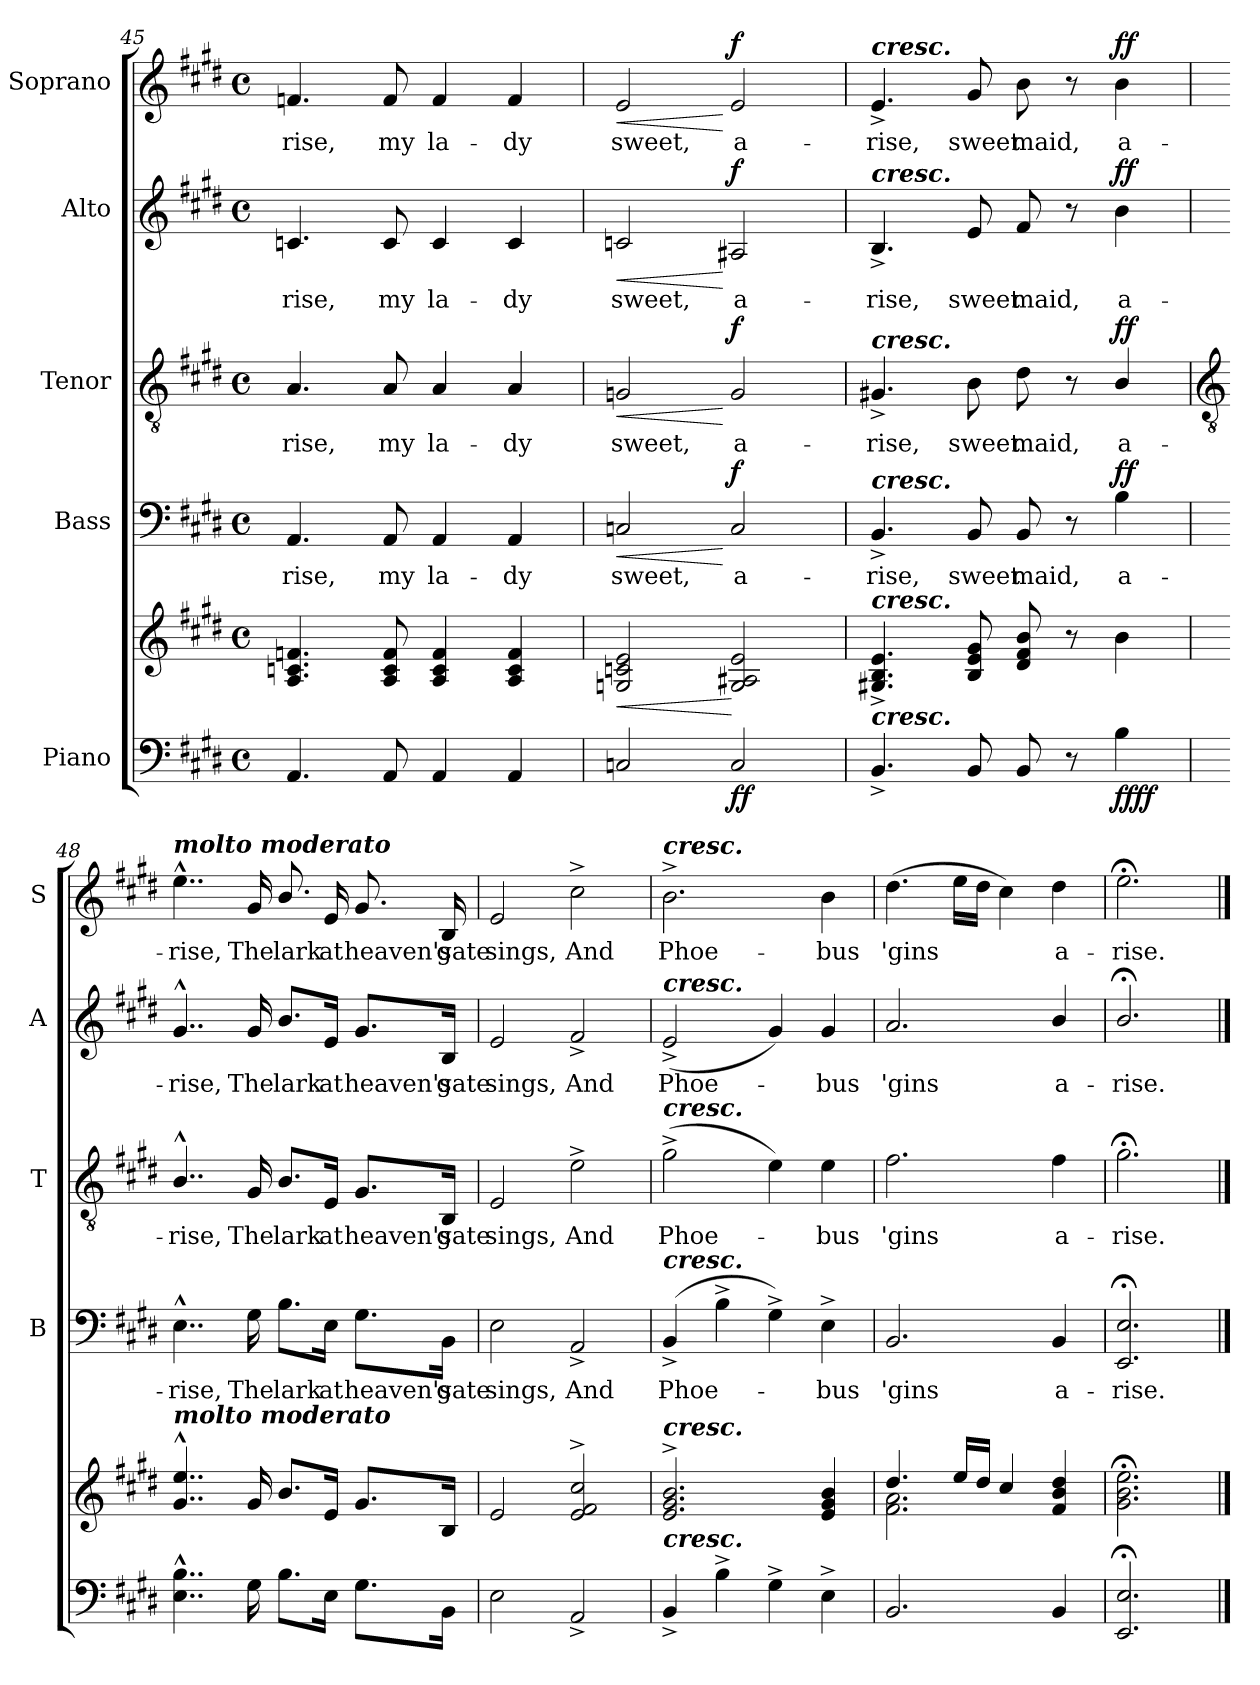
**kern	**kern	**dynam	**kern	**text	**dynam	**kern	**text	**dynam	**kern	**text	**dynam	**kern	**text	**dynam
*part5	*part5	*part5	*part4	*part4	*part4	*part3	*part3	*part3	*part2	*part2	*part2	*part1	*part1	*part1
*staff6	*staff5	*staff5/6	*staff4	*staff4	*staff4	*staff3	*staff3	*staff3	*staff2	*staff2	*staff2	*staff1	*staff1	*staff1
*I"Piano	*	*	*I"Bass	*	*	*I"Tenor	*	*	*I"Alto	*	*	*I"Soprano	*	*
*	*	*	*I'B	*	*	*I'T	*	*	*I'A	*	*	*I'S	*	*
*clefF4	*clefG2	*	*clefF4	*	*	*clefGv2	*	*	*clefG2	*	*	*clefG2	*	*
*k[f#c#g#d#]	*k[f#c#g#d#]	*	*k[f#c#g#d#]	*	*	*k[f#c#g#d#]	*	*	*k[f#c#g#d#]	*	*	*k[f#c#g#d#]	*	*
*E:	*E:	*	*E:	*	*	*E:	*	*	*E:	*	*	*E:	*	*
*M4/4	*M4/4	*	*M4/4	*	*	*M4/4	*	*	*M4/4	*	*	*M4/4	*	*
*met(c)	*met(c)	*	*met(c)	*	*	*met(c)	*	*	*met(c)	*	*	*met(c)	*	*
=45	=45	=45	=45	=45	=45	=45	=45	=45	=45	=45	=45	=45	=45	=45
!	!	!	!	!LO:LY:b	!	!	!LO:LY:b	!	!	!LO:LY:b	!	!	!LO:LY:b	!
4.AA	4.A 4.cn 4.fn	.	4.AA	-rise,	.	4.A	-rise,	.	4.cn	-rise,	.	4.fn	-rise,	.
!	!	!	!	!LO:LY:b	!	!	!LO:LY:b	!	!	!LO:LY:b	!	!	!LO:LY:b	!
8AA	8A 8c 8f	.	8AA	my	.	8A	my	.	8c	my	.	8f	my	.
!	!	!	!	!LO:LY:b	!	!	!LO:LY:b	!	!	!LO:LY:b	!	!	!LO:LY:b	!
4AA	4A 4c 4f	.	4AA	la-	.	4A	la-	.	4c	la-	.	4f	la-	.
!	!	!	!	!LO:LY:b	!	!	!LO:LY:b	!	!	!LO:LY:b	!	!	!LO:LY:b	!
4AA	4A 4c 4f	.	4AA	-dy	.	4A	-dy	.	4c	-dy	.	4f	-dy	.
=46	=46	=46	=46	=46	=46	=46	=46	=46	=46	=46	=46	=46	=46	=46
!	!	!LO:HP:b	!	!LO:LY:b	!LO:HP:b	!	!LO:LY:b	!LO:HP:b	!	!LO:LY:b	!LO:HP:b	!	!LO:LY:b	!LO:HP:b
2Cn	2Gn 2cn 2e	<	2Cn	sweet,	<	2Gn	sweet,	<	2cn	sweet,	<	2e	sweet,	<
!	!	!LO:DY:n=1:b=2	!	!LO:LY:b	!	!	!LO:LY:b	!	!	!LO:LY:b	!	!	!LO:LY:b	!
!	!	!LO:DY:n=2:b	!	!	!LO:DY:n=1:b	!	!	!LO:DY:n=1:b	!	!	!LO:DY:n=1:b	!	!	!LO:DY:n=1:b
2C	2G 2A#X 2e	[ f f	2C	a-	[ f	2G	a-	[ f	2A#X	a-	[ f	2e	a-	[ f
=47	=47	=47	=47	=47	=47	=47	=47	=47	=47	=47	=47	=47	=47	=47
!	!	!	!	!	!	!	!	!	!	!	!	!LO:TX:a:Bi:t=cresc.	!	!
!	!	!	!	!	!	!	!	!	!LO:TX:a:Bi:t=cresc.	!	!	!	!	!
!	!	!	!	!	!	!LO:TX:a:Bi:t=cresc.	!	!	!	!	!	!	!	!
!	!	!	!LO:TX:a:Bi:t=cresc.	!	!	!	!	!	!	!	!	!	!	!
!	!LO:TX:a:Bi:t=cresc.	!	!	!	!	!	!	!	!	!	!	!	!	!
!LO:TX:a:Bi:t=cresc.	!	!	!	!	!	!	!	!	!	!	!	!	!	!
!	!	!	!	!LO:LY:b	!	!	!LO:LY:b	!	!	!LO:LY:b	!	!	!LO:LY:b	!
4.BB^	4.G#X^ 4.B^ 4.e^	.	4.BB^	-rise,	.	4.G#X^	-rise,	.	4.B^	-rise,	.	4.e^	-rise,	.
!	!	!	!	!LO:LY:b	!	!	!LO:LY:b	!	!	!LO:LY:b	!	!	!LO:LY:b	!
8BB	8B 8e 8g#	.	8BB	sweet	.	8B	sweet	.	8e	sweet	.	8g#	sweet	.
!	!	!	!	!LO:LY:b	!	!	!LO:LY:b	!	!	!LO:LY:b	!	!	!LO:LY:b	!
8BB	8d# 8f# 8b	.	8BB	maid,	.	8d#	maid,	.	8f#	maid,	.	8b	maid,	.
8r	8r	.	8r	.	.	8r	.	.	8r	.	.	8r	.	.
!	!	!LO:DY:b=2	!	!LO:LY:b	!	!	!LO:LY:b	!	!	!LO:LY:b	!	!	!LO:LY:b	!
!	!	!LO:DY:n=1:b	!	!	!LO:DY:b	!	!	!LO:DY:b	!	!	!LO:DY:b	!	!	!LO:DY:b
4B	4b	ff ff	4B	a-	ff	4B/	a-	ff	4b	a-	ff	4b	a-	ff
!!LO:LB:g=z
=48	=48	=48	=48	=48	=48	=48	=48	=48	=48	=48	=48	=48	=48	=48
*	*	*	*	*	*	*clefGv2	*	*	*	*	*	*	*	*
*	*^	*	*	*	*	*	*	*	*	*	*	*	*	*
!	!	!	!	!	!	!	!	!	!	!	!	!	!LO:TX:a:Bi:t=molto moderato	!	!
!	!LO:TX:a:Bi:t=molto moderato	!	!	!	!	!	!	!	!	!	!	!	!	!	!
!	!	!	!	!	!LO:LY:b	!	!	!LO:LY:b	!	!	!LO:LY:b	!	!	!LO:LY:b	!
4..E^^ 4..B^^	4..g#^^ 4..ee^^	1ryy	.	4..E^^	-rise,	.	4..B^^/	-rise,	.	4..g#^^	-rise,	.	4..ee^^	-rise,	.
!	!	!	!	!	!LO:LY:b	!	!	!LO:LY:b	!	!	!LO:LY:b	!	!	!LO:LY:b	!
16G#	16g#	.	.	16G#	The	.	16G#	The	.	16g#	The	.	16g#	The	.
!	!	!	!	!	!LO:LY:b	!	!	!LO:LY:b	!	!	!LO:LY:b	!	!	!LO:LY:b	!
8.BL	8.bL	.	.	8.B\L	lark	.	8.B/L	lark	.	8.b/L	lark	.	8.b/	lark	.
!	!	!	!	!	!LO:LY:b	!	!	!LO:LY:b	!	!	!LO:LY:b	!	!	!LO:LY:b	!
16EJ	16eJ	.	.	16E\Jk	at	.	16E/Jk	at	.	16e/Jk	at	.	16e	at	.
!	!	!	!	!	!LO:LY:b	!	!	!LO:LY:b	!	!	!LO:LY:b	!	!	!LO:LY:b	!
8.G#L	8.g#L	.	.	8.G#\L	heaven's	.	8.G#/L	heaven's	.	8.g#/L	heaven's	.	8.g#	heaven's	.
!	!	!	!	!	!LO:LY:b	!	!	!LO:LY:b	!	!	!LO:LY:b	!	!	!LO:LY:b	!
16BBJ	16BJ	.	.	16BB\Jk	gate	.	16BB/Jk	gate	.	16B/Jk	gate	.	16B	gate	.
=49	=49	=49	=49	=49	=49	=49	=49	=49	=49	=49	=49	=49	=49	=49	=49
!	!	!	!	!	!LO:LY:b	!	!	!LO:LY:b	!	!	!LO:LY:b	!	!	!LO:LY:b	!
2E	2e	1ryy	.	2E	sings,	.	2E	sings,	.	2e	sings,	.	2e	sings,	.
!	!	!	!	!	!LO:LY:b	!	!	!LO:LY:b	!	!	!LO:LY:b	!	!	!LO:LY:b	!
2AA^	2e^ 2f#^ 2cc#^	.	.	2AA^	And	.	2e^	And	.	2f#^	And	.	2cc#^	And	.
=50	=50	=50	=50	=50	=50	=50	=50	=50	=50	=50	=50	=50	=50	=50	=50
!	!	!	!	!	!	!	!	!	!	!	!	!	!LO:TX:a:Bi:t=cresc.	!	!
!	!	!	!	!	!	!	!	!	!	!LO:TX:a:Bi:t=cresc.	!	!	!	!	!
!	!	!	!	!	!	!	!LO:TX:a:Bi:t=cresc.	!	!	!	!	!	!	!	!
!	!	!	!	!LO:TX:a:Bi:t=cresc.	!	!	!	!	!	!	!	!	!	!	!
!	!LO:TX:a:Bi:t=cresc.	!	!	!	!	!	!	!	!	!	!	!	!	!	!
!LO:TX:a:Bi:t=cresc.	!	!	!	!	!	!	!	!	!	!	!	!	!	!	!
!	!	!	!	!	!LO:LY:b	!	!	!LO:LY:b	!	!	!LO:LY:b	!	!	!LO:LY:b	!
4BB^	2.e^ 2.g#^ 2.b^	1ryy	.	(<4BB^	Phoe-	.	(>2g#^	Phoe-	.	(<2e^	Phoe-	.	2.b^	Phoe-	.
4B^	.	.	.	4B^	.	.	.	.	.	.	.	.	.	.	.
4G#^	.	.	.	4G#^)	.	.	4e)	.	.	4g#)	.	.	.	.	.
!	!	!	!	!	!LO:LY:b	!	!	!LO:LY:b	!	!	!LO:LY:b	!	!	!LO:LY:b	!
4E^	4e 4g# 4b	.	.	4E^	bus	.	4e	bus	.	4g#	bus	.	4b	-bus	.
=51	=51	=51	=51	=51	=51	=51	=51	=51	=51	=51	=51	=51	=51	=51	=51
!	!	!	!	!	!LO:LY:b	!	!	!LO:LY:b	!	!	!LO:LY:b	!	!	!LO:LY:b	!
2.BB	4.dd#/	2.f#\ 2.a\	.	2.BB	'gins	.	2.f#	'gins	.	2.a	'gins	.	(>4.dd#	'gins	.
.	16ee/LL	.	.	.	.	.	.	.	.	.	.	.	16eeLL	.	.
.	16dd#/JJ	.	.	.	.	.	.	.	.	.	.	.	16dd#JJ	.	.
.	4cc#/	.	.	.	.	.	.	.	.	.	.	.	4cc#)	.	.
!	!	!	!	!	!LO:LY:b	!	!	!LO:LY:b	!	!	!LO:LY:b	!	!	!LO:LY:b	!
4BB	4f# 4b 4dd#	4ryy	.	4BB	a-	.	4f#	a-	.	4b/	a-	.	4dd#	a-	.
=52	=52	=52	=52	=52	=52	=52	=52	=52	=52	=52	=52	=52	=52	=52	=52
!	!	!	!	!	!LO:LY:b	!	!	!LO:LY:b	!	!	!LO:LY:b	!	!	!LO:LY:b	!
2.EE;< 2.E;<	2.g#;< 2.b;< 2.ee;<	2.ryy	.	2.EE;< 2.E;<	-rise.	.	2.g#;<	-rise.	.	2.b;</	-rise.	.	2.ee;<	-rise.	.
*	*v	*v	*	*	*	*	*	*	*	*	*	*	*	*	*
==	==	==	==	==	==	==	==	==	==	==	==	==	==	==
*-	*-	*-	*-	*-	*-	*-	*-	*-	*-	*-	*-	*-	*-	*-
